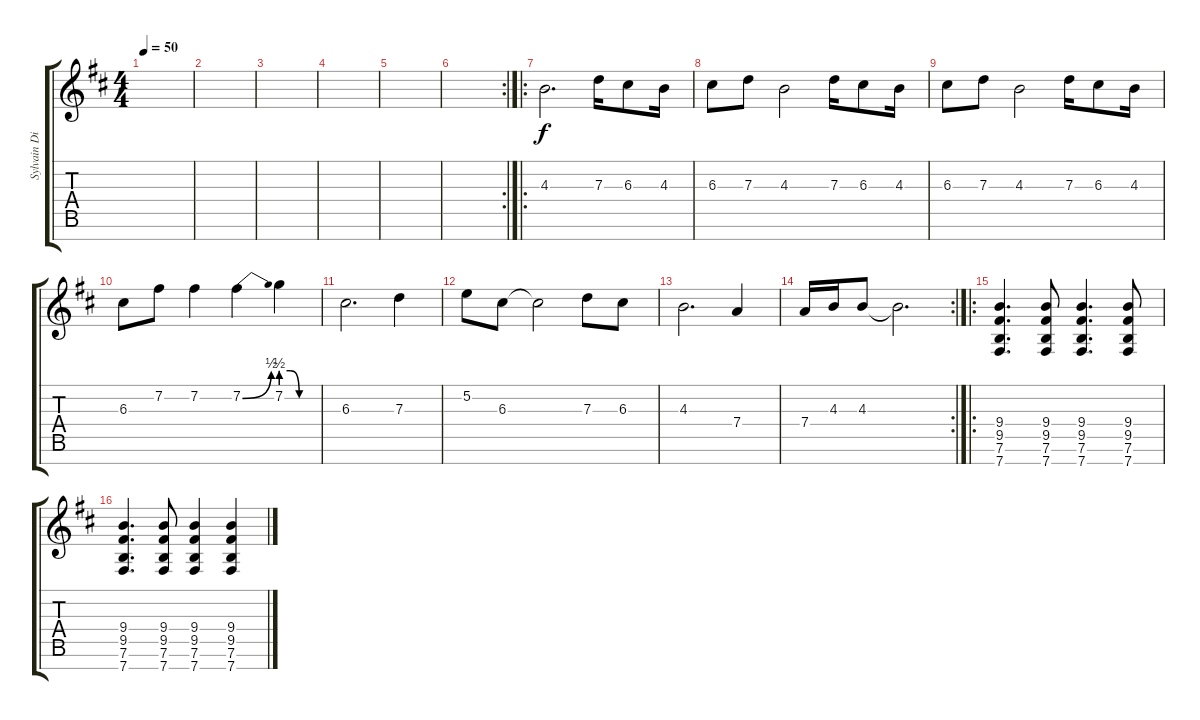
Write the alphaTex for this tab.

\track ("Sylvain Disto" "Sylvain Di") {instrument distortionguitar}
\staff {score tabs}
\tuning (E4 B3 G3 D3 A2 E2 B1) {hide}
\ts (4 4)
\tempo 50
\clef g2
\ks bminor
|
|
|
|
|
\rc 2
|
\ro
4.3.2{d} 7.3.16 6.3.8 4.3.16 |
6.3.8 7.3.8 4.3.2 7.3.16 6.3.8 4.3.16 |
6.3.8 7.3.8 4.3.2 7.3.16 6.3.8 4.3.16 |
6.3.8 7.2.8 7.2.4 7.2{be (bend 0 0 60 2)}.4 7.2{be (custom 0 2 15 2 30 0 60 0)}.4 |
6.3.2{d} 7.3.4 |
5.2.8 6.3.8 6.3{t}.2 7.3.8 6.3.8 |
4.3.2{d} 7.4.4 |
\rc 2
7.4.16 4.3.16 4.3.8 4.3{t}.2{d} |
\ro
(9.4 9.5 7.6 7.7).4{d} (9.4 9.5 7.6 7.7).8 (9.4 9.5 7.6 7.7).4{d} (9.4 9.5 7.6 7.7).8 |
(9.4 9.5 7.6 7.7).4{d} (9.4 9.5 7.6 7.7).8 (9.4 9.5 7.6 7.7).4 (9.4 9.5 7.6 7.7).4
